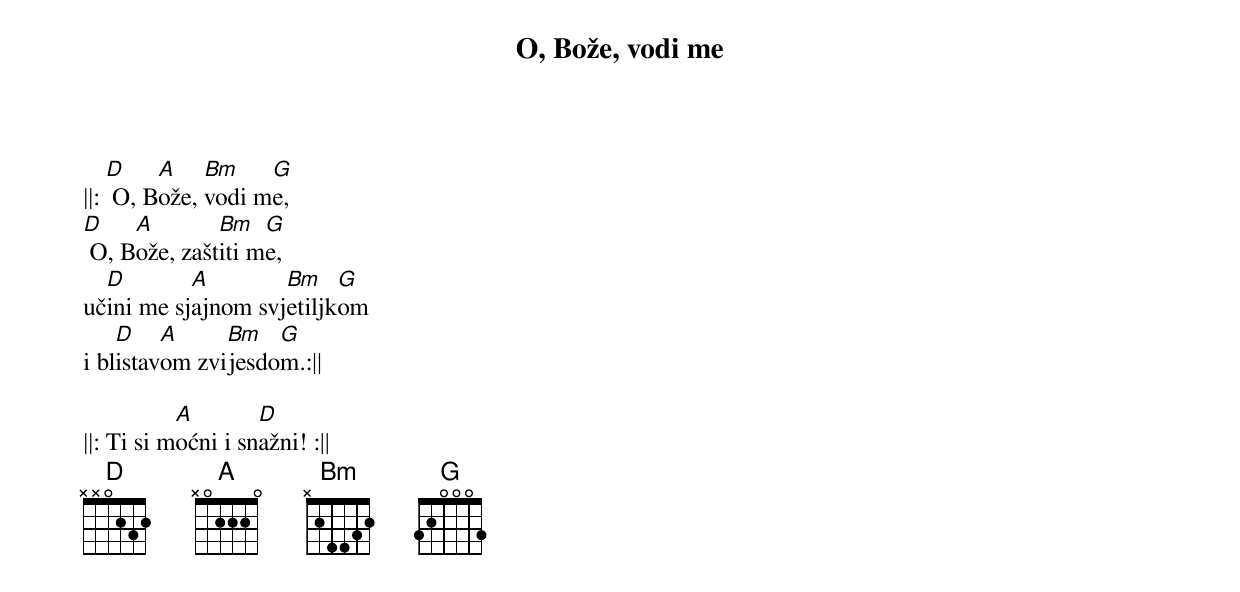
{title: O, Bože, vodi me}
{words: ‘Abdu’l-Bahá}
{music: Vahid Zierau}
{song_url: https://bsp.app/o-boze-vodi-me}


||: [D] O, B[A]ože, [Bm]vodi m[G]e,
[D] O, B[A]ože, zašt[Bm]iti m[G]e,
uč[D]ini me sj[A]ajnom svj[Bm]etiljk[G]om
i bl[D]istav[A]om zvi[Bm]jesdo[G]m.:||

||: Ti si m[A]oćni i sn[D]ažni! :||
